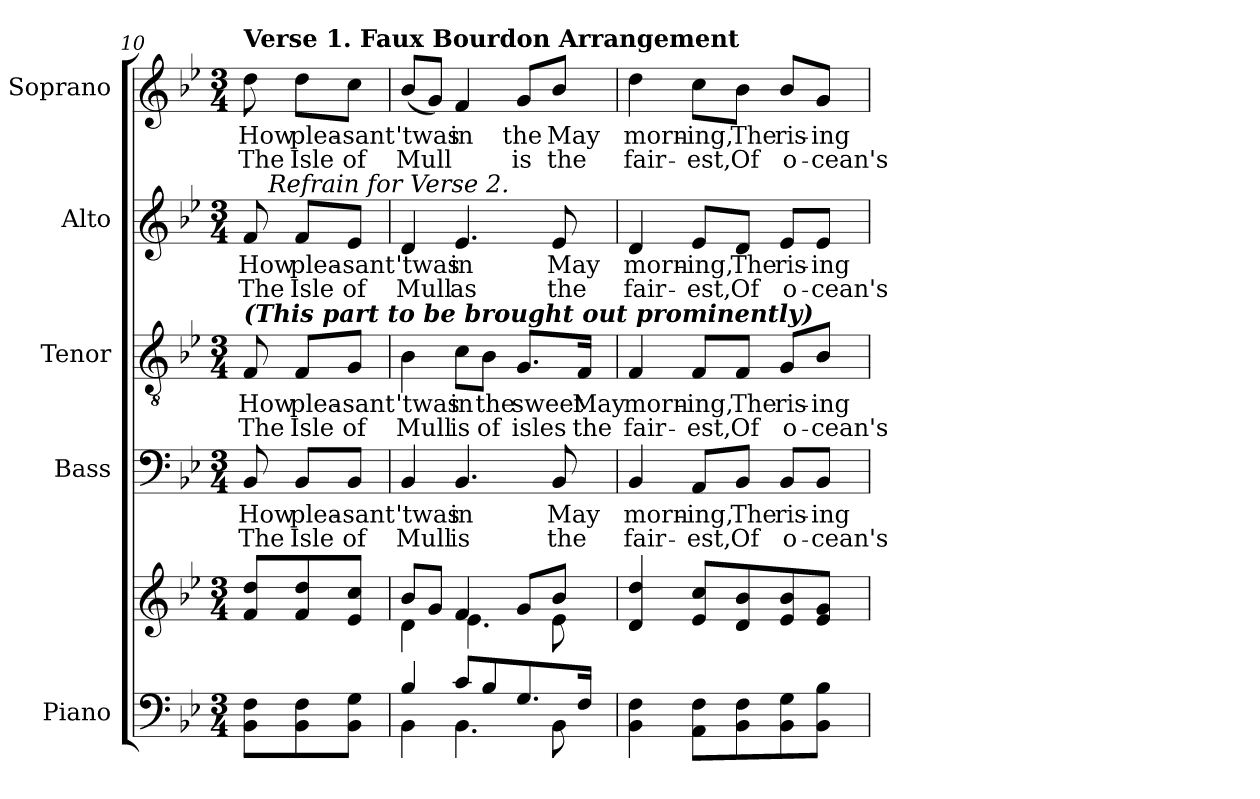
**kern	**kern	**kern	**text	**text	**kern	**text	**text	**kern	**text	**text	**kern	**text	**text
*part5	*part5	*part4	*part4	*part4	*part3	*part3	*part3	*part2	*part2	*part2	*part1	*part1	*part1
*staff6	*staff5	*staff4	*staff4	*staff4	*staff3	*staff3	*staff3	*staff2	*staff2	*staff2	*staff1	*staff1	*staff1
*I"Piano	*	*I"Bass	*	*	*I"Tenor	*	*	*I"Alto	*	*	*I"Soprano	*	*
*I'Pno.	*	*I'B.	*	*	*I'T.	*	*	*I'A.	*	*	*I'S.	*	*
!!LO:PB:g=z
*clefF4	*clefG2	*clefF4	*	*	*clefGv2	*	*	*clefG2	*	*	*clefG2	*	*
*	*	*	*	*	*ITrd7c12	*	*	*	*	*	*	*	*
*k[b-e-]	*k[b-e-]	*k[b-e-]	*	*	*k[b-e-]	*	*	*k[b-e-]	*	*	*k[b-e-]	*	*
*B-:	*B-:	*B-:	*	*	*B-:	*	*	*B-:	*	*	*B-:	*	*
*M3/4	*M3/4	*M3/4	*	*	*M3/4	*	*	*M3/4	*	*	*M3/4	*	*
=10	=10	=10	=10	=10	=10	=10	=10	=10	=10	=10	=10	=10	=10
!	!	!	!LO:LY:b:color=#000000	!LO:LY:b:color=#000000	!	!	!	!	!	!	!	!	!
!	!	!	!	!	!	!LO:LY:b:color=#000000	!LO:LY:b:color=#000000	!	!	!	!	!	!
!	!	!	!	!	!	!	!	!	!LO:LY:b:color=#000000	!LO:LY:b:color=#000000	!	!	!
!	!	!	!	!	!	!	!	!	!	!	!LO:TX:a:B:t=Verse 1. Faux Bourdon Arrangement	!	!
!	!	!	!	!	!LO:TX:a:Bi:t=(This part to be brought out prominently)	!	!	!	!	!	!	!	!
!	!	!	!	!	!	!	!	!	!	!	!	!LO:LY:b:color=#000000	!LO:LY:b:color=#000000
*	*	*	*	*	*	*	*	*^	*	*	*	*	*
8BB-i\ 8FiL	8fi/ 8ddiL	8BB-i/	How	The	8FFi/	How	The	8fi/	32ryy	How	The	8ddi\	How	The
.	.	.	.	.	.	.	.	.	128...ryy	.	.	.	.	.
!	!	!	!	!	!	!	!	!	!LO:TX:a:i:t=Refrain for Verse 2.	!	!	!	!	!
.	.	.	.	.	.	.	.	.	4ryy	.	.	.	.	.
!	!	!	!LO:LY:b:color=#000000	!LO:LY:b:color=#000000	!	!	!	!	!	!	!	!	!	!
!	!	!	!	!	!	!LO:LY:b:color=#000000	!LO:LY:b:color=#000000	!	!	!	!	!	!	!
!	!	!	!	!	!	!	!	!	!	!LO:LY:b:color=#000000	!LO:LY:b:color=#000000	!	!	!
!	!	!	!	!	!	!	!	!	!	!	!	!	!LO:LY:b:color=#000000	!LO:LY:b:color=#000000
8BB-i\ 8Fi	8fi/ 8ddi	8BB-i/L	plea-	Isle	8FFi/L	plea-	Isle	8fi/L	.	plea-	Isle	8ddi\L	plea-	Isle
!	!	!	!LO:LY:b:color=#000000	!LO:LY:b:color=#000000	!	!	!	!	!	!	!	!	!	!
!	!	!	!	!	!	!LO:LY:b:color=#000000	!LO:LY:b:color=#000000	!	!	!	!	!	!	!
!	!	!	!	!	!	!	!	!	!	!LO:LY:b:color=#000000	!LO:LY:b:color=#000000	!	!	!
!	!	!	!	!	!	!	!	!	!	!	!	!	!LO:LY:b:color=#000000	!LO:LY:b:color=#000000
8BB-i\ 8GiJ	8e-i/ 8cciJ	8BB-i/J	-sant	of	8GGi/J	-sant	of	8e-i/J	.	-sant	of	8cci\J	-sant	of
.	.	.	.	.	.	.	.	.	16ryy	.	.	.	.	.
.	.	.	.	.	.	.	.	.	64ryy	.	.	.	.	.
.	.	.	.	.	.	.	.	.	1024ryy	.	.	.	.	.
*	*	*	*	*	*	*	*	*v	*v	*	*	*	*	*
=11	=11	=11	=11	=11	=11	=11	=11	=11	=11	=11	=11	=11	=11
*^	*^	*	*	*	*	*	*	*	*	*	*	*	*
*	*	*	*	*	*	*	*	*	*	*^	*	*	*	*	*
!	!	!	!	!	!LO:LY:b:color=#000000	!LO:LY:b:color=#000000	!	!	!	!	!	!	!	!	!	!
*	*	*	*	*	*	*	*	*	*	*v	*v	*	*	*	*	*
*	*	*	*	*	*	*	*	*	*	*^	*	*	*	*	*
!	!	!	!	!	!	!	!	!LO:LY:b:color=#000000	!LO:LY:b:color=#000000	!	!	!	!	!	!	!
*	*	*	*	*	*	*	*	*	*	*v	*v	*	*	*	*	*
*	*	*	*	*	*	*	*	*	*	*^	*	*	*	*	*
!	!	!	!	!	!	!	!	!	!	!	!	!LO:LY:b:color=#000000	!LO:LY:b:color=#000000	!	!	!
*	*	*	*	*	*	*	*	*	*	*v	*v	*	*	*	*	*
*	*	*	*	*	*	*	*	*	*	*^	*	*	*	*	*
!	!	!	!	!	!	!	!	!	!	!	!	!	!	!	!LO:LY:b:color=#000000	!LO:LY:b:color=#000000
*	*	*	*	*	*	*	*	*	*	*v	*v	*	*	*	*	*
4B-i/	4BB-i\	8b-i/L	4di\	4BB-i/	'twas	Mull	4BB-i\	'twas	Mull	4di/	'twas	Mull	(8b-i/L	'twas	Mull
.	.	8gi/J	.	.	.	.	.	.	.	.	.	.	8gi/J)	.	.
!	!	!	!	!	!LO:LY:b:color=#000000	!LO:LY:b:color=#000000	!	!	!	!	!	!	!	!	!
!	!	!	!	!	!	!	!	!LO:LY:b:color=#000000	!LO:LY:b:color=#000000	!	!	!	!	!	!
!	!	!	!	!	!	!	!	!	!	!	!LO:LY:b:color=#000000	!LO:LY:b:color=#000000	!	!	!
!	!	!	!	!	!	!	!	!	!	!	!	!	!	!LO:LY:b:color=#000000	!
8ci/L	4.BB-i\	4fi/	4.e-i\	4.BB-i/	in	is	8Ci\L	in	is	4.e-i/	in	as	4fi/	in	.
!	!	!	!	!	!	!	!	!LO:LY:b:color=#000000	!LO:LY:b:color=#000000	!	!	!	!	!	!
8B-i/	.	.	.	.	.	.	8BB-i\J	the	of	.	.	.	.	.	.
!	!	!	!	!	!	!	!	!LO:LY:b:color=#000000	!LO:LY:b:color=#000000	!	!	!	!	!	!
!	!	!	!	!	!	!	!	!	!	!	!	!	!	!LO:LY:b:color=#000000	!LO:LY:b:color=#000000
8.Gi/	.	8gi/L	.	.	.	.	8.GGi/L	sweet	isles	.	.	.	8gi/L	the	is
!	!	!	!	!	!LO:LY:b:color=#000000	!LO:LY:b:color=#000000	!	!	!	!	!	!	!	!	!
!	!	!	!	!	!	!	!	!	!	!	!LO:LY:b:color=#000000	!LO:LY:b:color=#000000	!	!	!
!	!	!	!	!	!	!	!	!	!	!	!	!	!	!LO:LY:b:color=#000000	!LO:LY:b:color=#000000
.	8BB-i\	8b-i/J	8e-i\	8BB-i/	May	the	.	.	.	8e-i/	May	the	8b-i/J	May	the
!	!	!	!	!	!	!	!	!LO:LY:b:color=#000000	!LO:LY:b:color=#000000	!	!	!	!	!	!
16Fi/Jk	.	.	.	.	.	.	16FFi/Jk	May	the	.	.	.	.	.	.
*v	*v	*	*	*	*	*	*	*	*	*	*	*	*	*	*
*	*v	*v	*	*	*	*	*	*	*	*	*	*	*	*
=12	=12	=12	=12	=12	=12	=12	=12	=12	=12	=12	=12	=12	=12
!	!	!	!LO:LY:b:color=#000000	!LO:LY:b:color=#000000	!	!	!	!	!	!	!	!	!
!	!	!	!	!	!	!LO:LY:b:color=#000000	!LO:LY:b:color=#000000	!	!	!	!	!	!
!	!	!	!	!	!	!	!	!	!LO:LY:b:color=#000000	!LO:LY:b:color=#000000	!	!	!
!	!	!	!	!	!	!	!	!	!	!	!	!LO:LY:b:color=#000000	!LO:LY:b:color=#000000
4BB-i\ 4Fi	4di/ 4ddi	4BB-i/	morn-	fair-	4FFi/	morn-	fair-	4di/	morn-	fair-	4ddi\	morn-	fair-
!	!	!	!LO:LY:b:color=#000000	!LO:LY:b:color=#000000	!	!	!	!	!	!	!	!	!
!	!	!	!	!	!	!LO:LY:b:color=#000000	!LO:LY:b:color=#000000	!	!	!	!	!	!
!	!	!	!	!	!	!	!	!	!LO:LY:b:color=#000000	!LO:LY:b:color=#000000	!	!	!
!	!	!	!	!	!	!	!	!	!	!	!	!LO:LY:b:color=#000000	!LO:LY:b:color=#000000
8AAi\ 8FiL	8e-i/ 8cciL	8AAi/L	-ing,	-est,	8FFi/L	-ing,	-est,	8e-i/L	-ing,	-est,	8cci\L	-ing,	-est,
!	!	!	!LO:LY:b:color=#000000	!LO:LY:b:color=#000000	!	!	!	!	!	!	!	!	!
!	!	!	!	!	!	!LO:LY:b:color=#000000	!LO:LY:b:color=#000000	!	!	!	!	!	!
!	!	!	!	!	!	!	!	!	!LO:LY:b:color=#000000	!LO:LY:b:color=#000000	!	!	!
!	!	!	!	!	!	!	!	!	!	!	!	!LO:LY:b:color=#000000	!LO:LY:b:color=#000000
8BB-i\ 8Fi	8di/ 8b-i	8BB-i/J	The	Of	8FFi/J	The	Of	8di/J	The	Of	8b-i\J	The	Of
!	!	!	!LO:LY:b:color=#000000	!LO:LY:b:color=#000000	!	!	!	!	!	!	!	!	!
!	!	!	!	!	!	!LO:LY:b:color=#000000	!LO:LY:b:color=#000000	!	!	!	!	!	!
!	!	!	!	!	!	!	!	!	!LO:LY:b:color=#000000	!LO:LY:b:color=#000000	!	!	!
!	!	!	!	!	!	!	!	!	!	!	!	!LO:LY:b:color=#000000	!LO:LY:b:color=#000000
8BB-i\ 8Gi	8e-i/ 8b-i	8BB-i/L	ris-	o-	8GGi/L	ris-	o-	8e-i/L	ris-	o-	8b-i/L	ris-	o-
!	!	!	!LO:LY:b:color=#000000	!LO:LY:b:color=#000000	!	!	!	!	!	!	!	!	!
!	!	!	!	!	!	!LO:LY:b:color=#000000	!LO:LY:b:color=#000000	!	!	!	!	!	!
!	!	!	!	!	!	!	!	!	!LO:LY:b:color=#000000	!LO:LY:b:color=#000000	!	!	!
!	!	!	!	!	!	!	!	!	!	!	!	!LO:LY:b:color=#000000	!LO:LY:b:color=#000000
8BB-i\ 8B-iJ	8e-i/ 8giJ	8BB-i/J	-ing	-cean's	8BB-i/J	-ing	-cean's	8e-i/J	-ing	-cean's	8gi/J	-ing	-cean's
=	=	=	=	=	=	=	=	=	=	=	=	=	=
*-	*-	*-	*-	*-	*-	*-	*-	*-	*-	*-	*-	*-	*-
